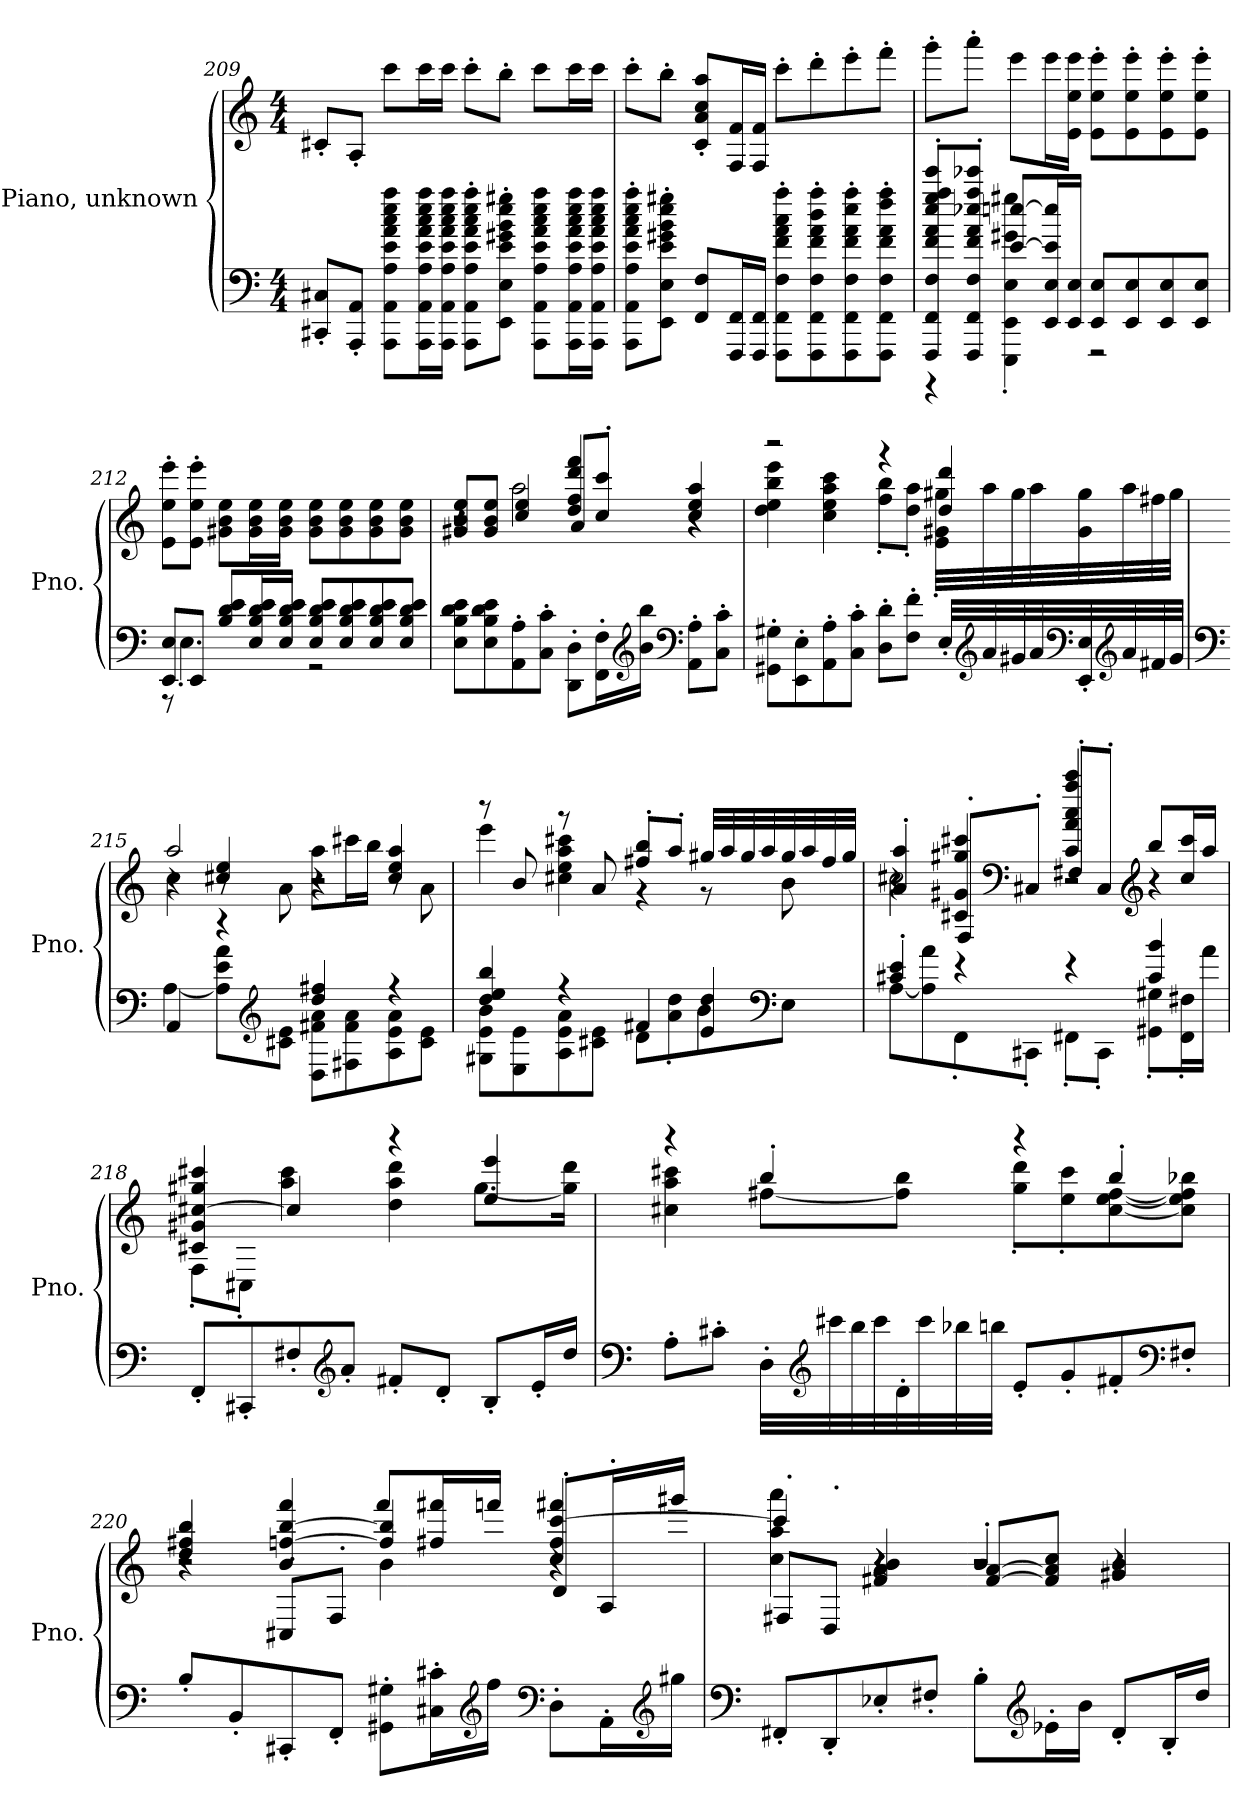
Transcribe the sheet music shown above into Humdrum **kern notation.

**kern	**kern
*part1	*part1
*staff2	*staff1
*I"Piano, unknown	*
*I'Pno.	*
*clefF4	*clefG2
*k[]	*k[]
*M4/4	*M4/4
=209	=209
8CC#X/' 8C#X/'L	8c#X'/L
8AAA/' 8AA/'J	8A'/J
8AAA\ 8AA\ 8A\ 8e\ 8a\ 8cc\ 8ee\ 8aa\L	8ccc\L
16AAA\ 16AA\ 16A\ 16e\ 16a\ 16cc\ 16ee\ 16aa\L	16ccc\L
16AAA\ 16AA\ 16A\ 16e\ 16a\ 16cc\ 16ee\ 16aa\JJ	16ccc\JJ
8AAA\' 8AA\' 8A\' 8e\' 8a\' 8cc\' 8ee\' 8aa\'L	8ccc'\L
8EE\' 8E\' 8e\' 8g#X\' 8b\' 8ee\' 8gg#X\'J	8bb'\J
8AAA\ 8AA\ 8A\ 8e\ 8a\ 8cc\ 8ee\ 8aa\L	8ccc\L
16AAA\ 16AA\ 16A\ 16e\ 16a\ 16cc\ 16ee\ 16aa\L	16ccc\L
16AAA\ 16AA\ 16A\ 16e\ 16a\ 16cc\ 16ee\ 16aa\JJ	16ccc\JJ
!!LO:LB:g=z
=210	=210
8AAA\' 8AA\' 8A\' 8e\' 8a\' 8cc\' 8ee\' 8aa\'L	8ccc'\L
8EE\' 8E\' 8e\' 8g#X\' 8b\' 8ee\' 8gg#X\'J	8bb'\J
8FF/ 8F/L	8c/' 8a/' 8cc/' 8aa/'L
16FFF/ 16FF/L	16F/ 16f/L
16FFF/ 16FF/JJ	16F/ 16f/JJ
8FFF\' 8FF\' 8F\' 8f\' 8a\' 8cc\' 8aa\'L	8ccc'\L
8FFF\' 8FF\' 8F\' 8f\' 8a\' 8dd\' 8aa\'	8ddd'\
8FFF\' 8FF\' 8F\' 8f\' 8a\' 8ee\' 8aa\'	8eee'\
8FFF\' 8FF\' 8F\' 8f\' 8a\' 8ff\' 8aa\'J	8fff'\J
=211	=211
*^	*
8FFF/' 8FF/' 8F/' 8f/' 8a/' 8ee/' 8gg/' 8aa/' 8eee/'L	4r	8ggg'\L
8FFF/' 8FF/' 8F/' 8f/' 8a/' 8ee-X/' 8aa/' 8eee-X/'J	.	8aaa'\J
[8e/ [8een/L	4EEE\' 4EE\' 4E\' 4g#X\' 4gg#X\'	8eee\L
16EE/ 16E/ 16e/] 16ee/]L	.	16eee\L
16EE/ 16E/JJ	.	16e\ 16ee\ 16eee\JJ
8EE/ 8E/L	2r	8e\' 8ee\' 8eee\'L
8EE/ 8E/	.	8e\' 8ee\' 8eee\'
8EE/ 8E/	.	8e\' 8ee\' 8eee\'
8EE/ 8E/J	.	8e\' 8ee\' 8eee\'J
!!LO:LB:g=z
=212	=212	=212
8EE/ 8E/L	8r	8e\' 8ee\' 8eee\'L
8EE/J	4.E'\	8e\' 8ee\' 8eee\'J
8B/ 8d/ 8e/L	.	8g#X\ 8b\ 8ee\L
16E/ 16B/ 16d/ 16e/L	.	16g#\ 16b\ 16ee\L
16E/ 16B/ 16d/ 16e/JJ	.	16g#\ 16b\ 16ee\JJ
8E/ 8B/ 8d/ 8e/L	2r	8g#\ 8b\ 8ee\L
8E/ 8B/ 8d/ 8e/	.	8g#\ 8b\ 8ee\
8E/ 8B/ 8d/ 8e/	.	8g#\ 8b\ 8ee\
8E/ 8B/ 8d/ 8e/J	.	8g#\ 8b\ 8ee\J
*v	*v	*
=213	=213
*	*^
*	*	*^
8E\ 8B\ 8d\ 8e\L	2r	4r	8g#X/ 8b/ 8ee/L
8E\ 8B\ 8d\ 8e\	.	.	8g#/ 8b/ 8ee/J
8AA\' 8A\'	.	2aa\	4cc/ 4ee/
8C\' 8c\'J	.	.	.
8DD\' 8D\'L	4dd/ 4ff/ 4ddd/ 4fff/	.	8a/L
16FF\' 16F\'L	.	.	8cc/' 8ccc/'J
*clefG2	*	*	*
16b\ 16bb\JJ	.	.	.
*clefF4	*	*	*
8AA\' 8A\'L	4r	4r	4cc/ 4ee/ 4aa/
8C\' 8c\'J	.	.	.
*	*	*v	*v
!!LO:LB:g=z
=214	=214	=214
8GG#X\' 8G#X\'L	2r	4dd\ 4ee\ 4bb\ 4eee\
8EE\' 8E\'	.	.
8AA\' 8A\'	.	4cc\ 4ee\ 4aa\ 4ccc\
8C\' 8c\'J	.	.
8D\' 8d\'L	4r	8ff\' 8bb\'L
8F\' 8f\'J	.	8dd\' 8aa\'J
32E'/LLL	4dd/ 4ddd/	32e\' 32g#X\' 32gg#X\'LLL
*clefG2	*	*
32a/	.	32aa\
32g#X/	.	32gg#\
32a/	.	32aa\
*clefF4	*	*
32EE/' 32E/'	.	32g#\ 32gg#\
*clefG2	*	*
32a/	.	32aa\
32f#X/	.	32ff#X\
32g#/JJJ	.	32gg#\JJJ
*	*v	*v
=215	=215
*clefF4	*
*^	*^
*	*	*	*^
4AA/	[4A\	2aa/	4cc\	4r
4r	8A\] 8e\ 8a\L	.	8r	4cc#X/ 4ee/
*clefG2	*	*	*	*
.	8c#X\ 8e\J	.	8a\	.
4dd/ 4ff#X/	8D\ 8f#X\ 8a\L	2r	8aa\L	4r
.	8F#X\ 8f#\ 8a\	.	16ccc#X\L	.
.	.	.	16bb\JJ	.
4r	8A\ 8e\ 8a\	.	8r	4cc#/ 4ee/ 4aa/
.	8c#\ 8e\J	.	8a\	.
*	*	*	*v	*v
!!LO:LB:g=z
=216	=216	=216	=216
4dd/ 4ee/ 4bb/	8G#X\ 8e\ 8b\L	8r	4eee\
.	8E\ 8e\	8b/	.
4r	8A\ 8e\ 8a\	8r	4cc#X\ 4ee\ 4aa\ 4ccc#X\
.	8c#X\ 8e\J	8a/	.
4f#X/	8d\L	8ff#X/' 8bb/'L	4r
.	8a\' 8dd\'	8aa'/J	.
4e/ 4dd/	8b\	32gg#X/LLL	8r
.	.	32aa/	.
.	.	32gg#/	.
.	.	32aa/	.
*clefF4	*	*	*
.	8E\J	32gg#/	8b\
.	.	32aa/	.
.	.	32ff#/	.
.	.	32gg#/JJJ	.
=217	=217	=217	=217
*	*	*	*^
4c#X/' 4e/'	[8A\L	4r	2cc#X\	4a/' 4aa/'
.	8A\] 8a\	.	.	.
4r	8FF'\	4c#X/ 4g#X/ 4gg#X/ 4ccc#X/	.	8F'/L
*	*	*clefF4	*	*
.	8CC#X'\J	.	.	8C#X'/J
4r	8FF#X'\L	4c#/ 4a/ 4cc#/ 4aa/ 4ccc#/	2r	8F#X'/L
.	8CC#'\J	.	.	8C#'/J
*	*	*clefG2	*	*
4c#/ 4b/	8GG#X\' 8G#X\'L	4r	.	8bb/L
.	16FF#\' 16F#X\'L	.	.	16cc#/ 16ccc#/L
.	16a\JJ	.	.	16aa/JJ
*v	*v	*	*	*
*	*	*v	*v
!!LO:PB:g=z
=218	=218	=218
8FF'/L	4c#X/ 4g#X/ [4cc#X/ 4gg#X/ 4ccc#X/	8F'\L
8CC#X'/	.	8C#X'\J
8F#X'/	4cc#/]	4aa\ 4ccc#\
*clefG2	*	*
8a'/J	.	.
8f#X'/L	4r	4dd\ 4aa\ 4ddd\
8d'/J	.	.
8B'/L	4ee/ 4eee/	[8.gg#\L
16e'/L	.	.
16dd/JJ	.	16gg#\] 16ddd\Jk
=219	=219	=219
*clefF4	*	*
8A'\L	4r	4cc#X\ 4aa\ 4ccc#X\
8c#X'\J	.	.
32D'\LLL	4bb'/	[8ff#X\L
*clefG2	*	*
32ccc#X\	.	.
32bb\	.	.
32ccc#\	.	.
32d'\	.	8ff#\] 8bb\J
32ccc#\	.	.
32bb-X\	.	.
32bbn\JJJ	.	.
8e'/L	4r	8gg\' 8ddd\'L
8g'/	.	8ee\' 8ccc#\'
8f#X'/	4bb'/	[8cc#\ [8ee\ [8ff#\
*clefF4	*	*
8F#X'/J	.	8cc#\] 8ee\] 8ff#\] 8bb-X\J
!!LO:LB:g=z
=220	=220	=220
*	*	*^
8B'/L	4r	2r	4dd/ 4ff#X/ 4bb/
8BB'/	.	.	.
8CC#X'/	4b/ [4ffn/ [4bb/ 4fff/	.	8C#X'/L
8FF'/J	.	.	8F'/J
8GG#X\' 8G#X\'L	4ff/] 4bb/]	4b\	8fff/L
16C#X\' 16c#X\'L	.	.	16ff#X/ 16fff#X/L
*clefG2	*	*	*
16ff\JJ	.	.	16fffn/JJ
*clefF4	*	*	*
8D'\L	4cc/ 4ff#/ [4ccc/ 4fff#X/	4r	8d'/L
16AA'\L	.	.	16A'/L
*clefG2	*	*	*
16gg#X\JJ	.	.	16ggg#X/JJ
=221	=221	=221	=221
*clefF4	*	*	*
8FF#X'/L	4ccc/]	4cc\ 4aa\ 4aaa\	8F#X'/L
8DD'/	.	.	8D'/J
8E-X'/	4r	4r	4f#X/ 4a/ 4b/
8F#X'/J	.	.	.
8B'\L	4b'/	2r	[8f#/ [8a/L
*clefG2	*	*	*
16e-X'\L	.	.	8f#/] 8a/] 8cc/J
16b\JJ	.	.	.
8d'/L	4r	.	4g#X/ 4b/
16B'/L	.	.	.
16dd/JJ	.	.	.
*	*v	*v	*v
=	=
*-	*-
